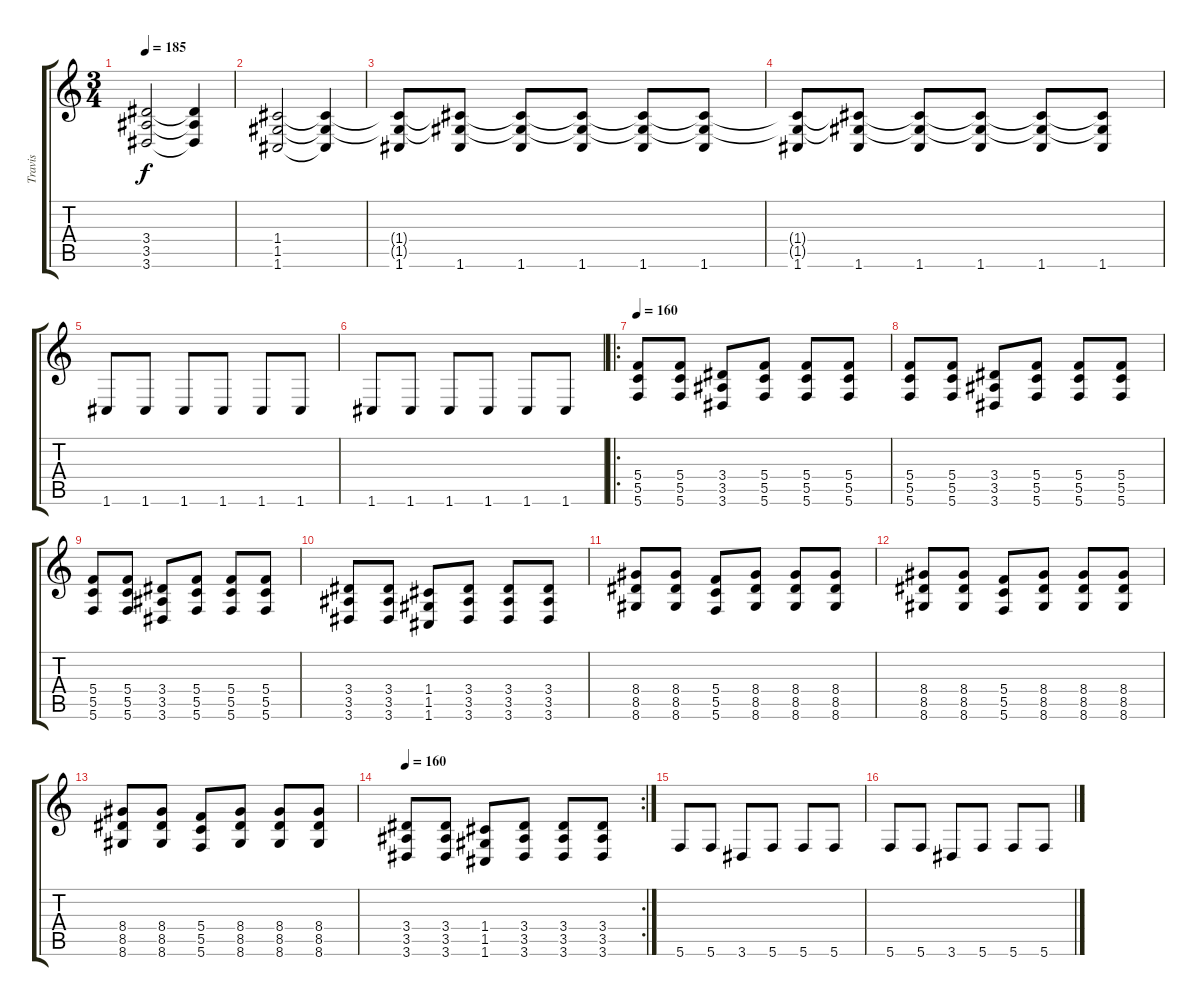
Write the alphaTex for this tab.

\track ("Travis" "Travis") {instrument overdrivenguitar}
\staff {score tabs}
\tuning (D4 A3 F3 C3 G2 C2) {hide}
\ts (3 4)
\tempo 185
\clef g2
\ks c
(3.4 3.5 3.6).2{dy f} (3.4{t} 3.5{t} 3.6{t}).4 |
(1.4 1.5 1.6).2 (1.4{t} 1.5{t} 1.6{t}).4 |
(1.4{t} 1.5{t} 1.6).8 (1.4{t} 1.5{t} 1.6).8 (1.4{t} 1.5{t} 1.6).8 (1.4{t} 1.5{t} 1.6).8 (1.4{t} 1.5{t} 1.6).8 (1.4{t} 1.5{t} 1.6).8 |
(1.4{t} 1.5{t} 1.6).8 (1.4{t} 1.5{t} 1.6).8 (1.4{t} 1.5{t} 1.6).8 (1.4{t} 1.5{t} 1.6).8 (1.4{t} 1.5{t} 1.6).8 (1.4{t} 1.5{t} 1.6).8 |
1.6.8 1.6.8 1.6.8 1.6.8 1.6.8 1.6.8 |
1.6.8 1.6.8 1.6.8 1.6.8 1.6.8 1.6.8 |
\ro
\tempo 160
(5.4 5.5 5.6).8 (5.4 5.5 5.6).8 (3.4 3.5 3.6).8 (5.4 5.5 5.6).8 (5.4 5.5 5.6).8 (5.4 5.5 5.6).8 |
(5.4 5.5 5.6).8 (5.4 5.5 5.6).8 (3.4 3.5 3.6).8 (5.4 5.5 5.6).8 (5.4 5.5 5.6).8 (5.4 5.5 5.6).8 |
(5.4 5.5 5.6).8 (5.4 5.5 5.6).8 (3.4 3.5 3.6).8 (5.4 5.5 5.6).8 (5.4 5.5 5.6).8 (5.4 5.5 5.6).8 |
(3.4 3.5 3.6).8 (3.4 3.5 3.6).8 (1.4 1.5 1.6).8 (3.4 3.5 3.6).8 (3.4 3.5 3.6).8 (3.4 3.5 3.6).8 |
(8.4 8.5 8.6).8 (8.4 8.5 8.6).8 (5.4 5.5 5.6).8 (8.4 8.5 8.6).8 (8.4 8.5 8.6).8 (8.4 8.5 8.6).8 |
(8.4 8.5 8.6).8 (8.4 8.5 8.6).8 (5.4 5.5 5.6).8 (8.4 8.5 8.6).8 (8.4 8.5 8.6).8 (8.4 8.5 8.6).8 |
(8.4 8.5 8.6).8 (8.4 8.5 8.6).8 (5.4 5.5 5.6).8 (8.4 8.5 8.6).8 (8.4 8.5 8.6).8 (8.4 8.5 8.6).8 |
\rc 2
\tempo 160
(3.4 3.5 3.6).8 (3.4 3.5 3.6).8 (1.4 1.5 1.6).8 (3.4 3.5 3.6).8 (3.4 3.5 3.6).8 (3.4 3.5 3.6).8 |
5.6.8 5.6.8 3.6.8 5.6.8 5.6.8 5.6.8 |
5.6.8 5.6.8 3.6.8 5.6.8 5.6.8 5.6.8
